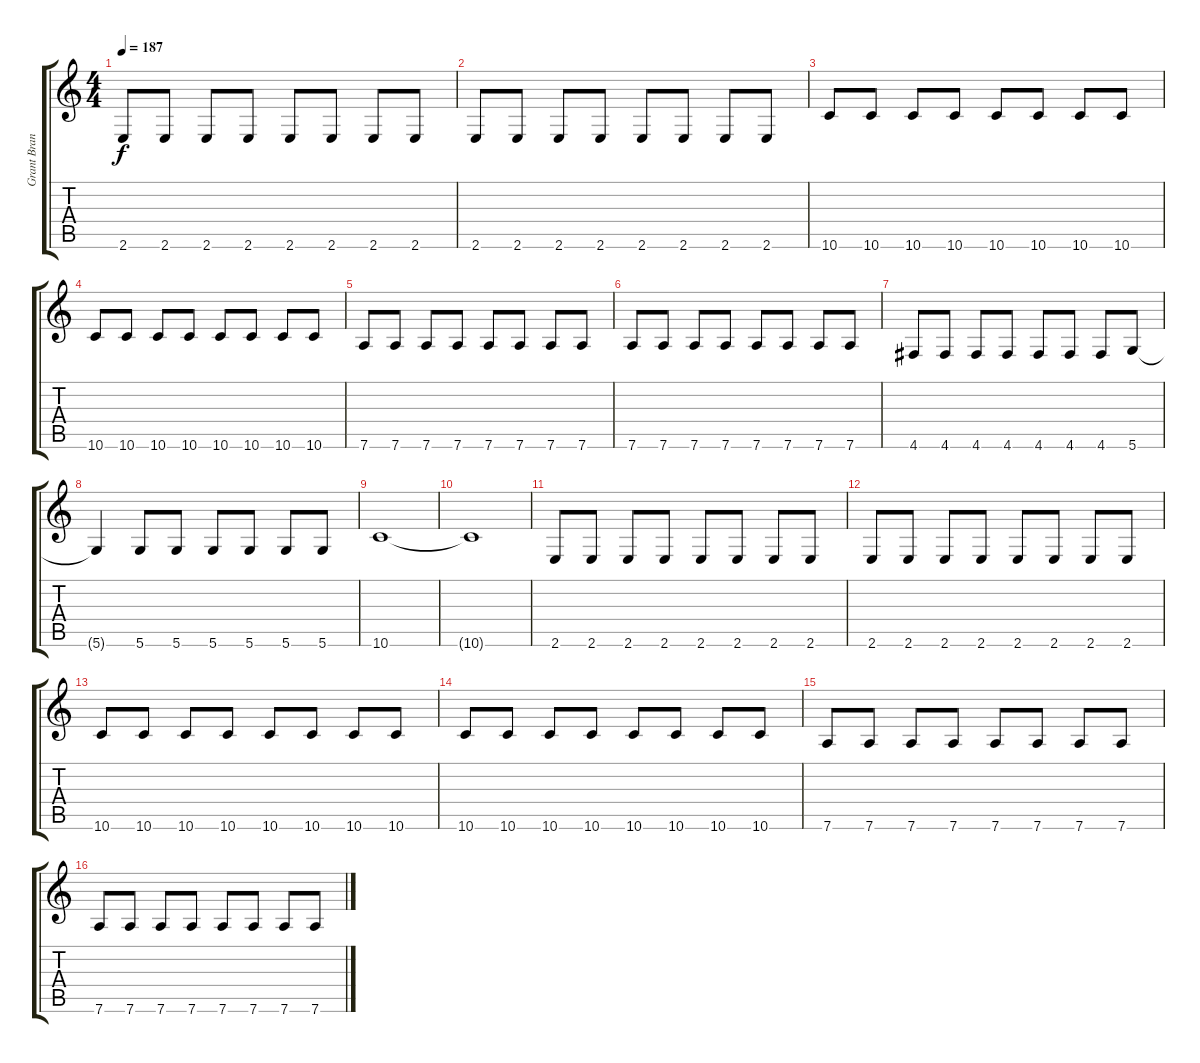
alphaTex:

\track ("Grant Brandell" "Grant Bran") {instrument electricbassfinger}
\staff {score tabs}
\tuning (E4 B3 G3 D3 A2 D2) {hide}
\ts (4 4)
\tempo 187
\clef g2
\ks c
2.6.8{dy f} 2.6.8 2.6.8 2.6.8 2.6.8 2.6.8 2.6.8 2.6.8 |
2.6.8 2.6.8 2.6.8 2.6.8 2.6.8 2.6.8 2.6.8 2.6.8 |
10.6.8 10.6.8 10.6.8 10.6.8 10.6.8 10.6.8 10.6.8 10.6.8 |
10.6.8 10.6.8 10.6.8 10.6.8 10.6.8 10.6.8 10.6.8 10.6.8 |
7.6.8 7.6.8 7.6.8 7.6.8 7.6.8 7.6.8 7.6.8 7.6.8 |
7.6.8 7.6.8 7.6.8 7.6.8 7.6.8 7.6.8 7.6.8 7.6.8 |
4.6.8 4.6.8 4.6.8 4.6.8 4.6.8 4.6.8 4.6.8 5.6.8 |
5.6{t}.4 5.6.8 5.6.8 5.6.8 5.6.8 5.6.8 5.6.8 |
10.6.1 |
10.6{t}.1 |
2.6.8 2.6.8 2.6.8 2.6.8 2.6.8 2.6.8 2.6.8 2.6.8 |
2.6.8 2.6.8 2.6.8 2.6.8 2.6.8 2.6.8 2.6.8 2.6.8 |
10.6.8 10.6.8 10.6.8 10.6.8 10.6.8 10.6.8 10.6.8 10.6.8 |
10.6.8 10.6.8 10.6.8 10.6.8 10.6.8 10.6.8 10.6.8 10.6.8 |
7.6.8 7.6.8 7.6.8 7.6.8 7.6.8 7.6.8 7.6.8 7.6.8 |
7.6.8 7.6.8 7.6.8 7.6.8 7.6.8 7.6.8 7.6.8 7.6.8
